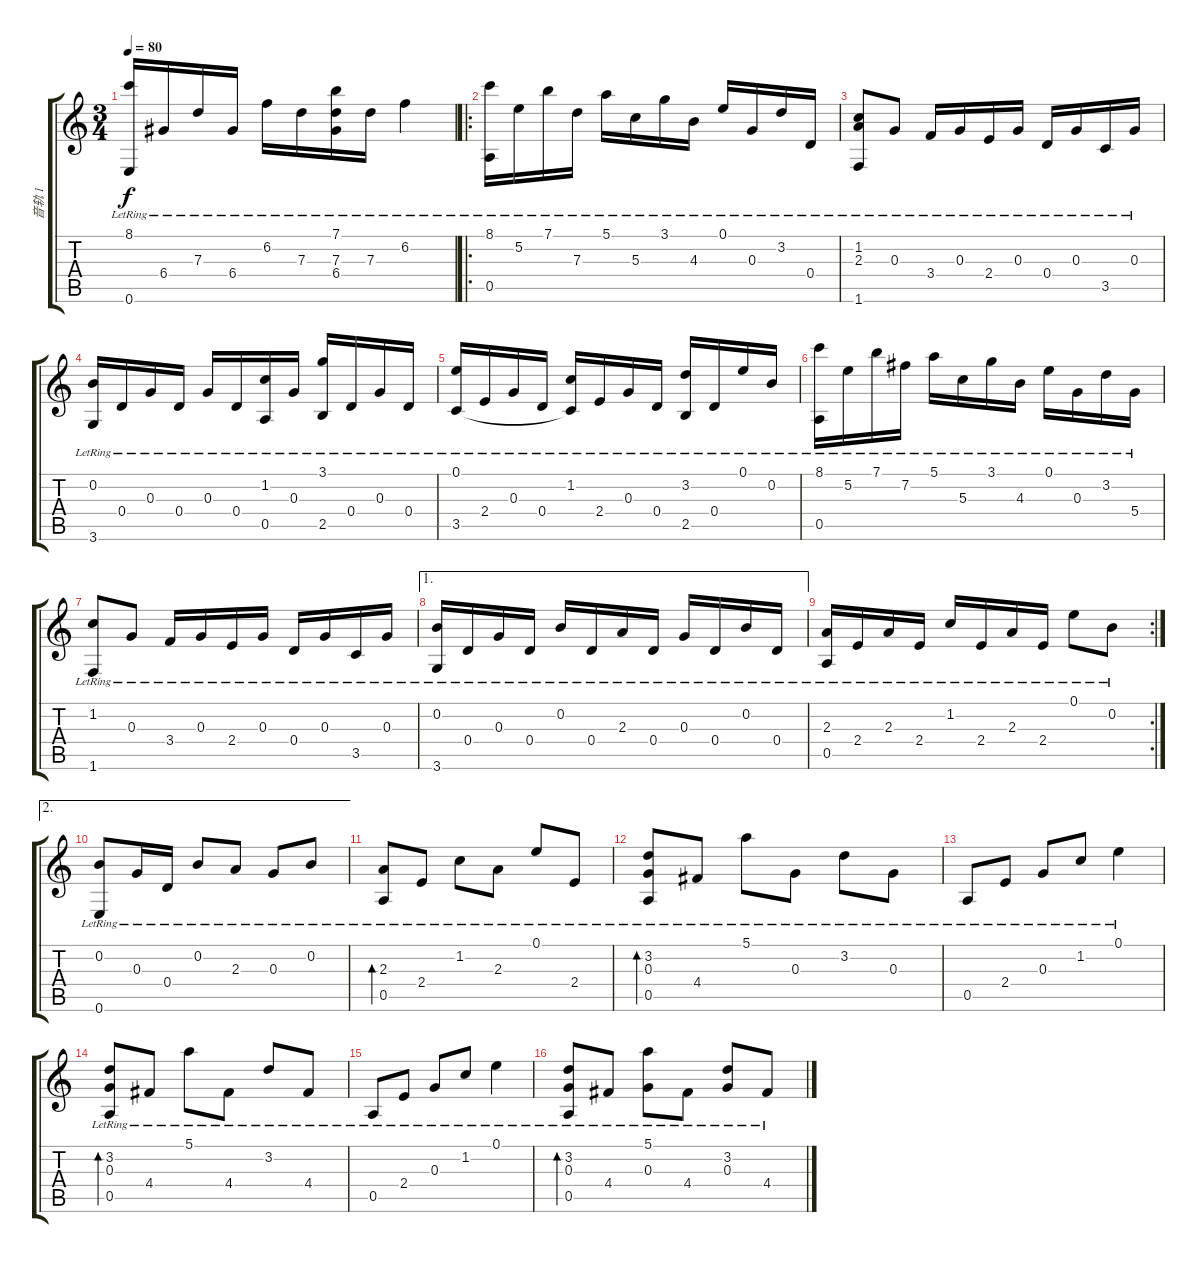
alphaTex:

\track ("音轨 1" "音轨 1") {instrument acousticguitarsteel}
\staff {score tabs}
\tuning (E4 B3 G3 D3 A2 E2) {hide}
\ts (3 4)
\tempo 80
\clef g2
\ks c
(8.1{lr} 0.6{lr}).16{dy f} 6.4{lr}.16 7.3{lr}.16 6.4{lr}.16 6.2{lr}.16 7.3{lr}.16 (7.1{lr} 7.3{lr} 6.4{lr}).16 7.3{lr}.16 6.2{lr}.4 |
\ro
(8.1{lr} 0.5{lr}).16 5.2{lr}.16 7.1{lr}.16 7.3{lr}.16 5.1{lr}.16 5.3{lr}.16 3.1{lr}.16 4.3{lr}.16 0.1{lr}.16 0.3{lr}.16 3.2{lr}.16 0.4{lr}.16 |
(1.2{lr} 2.3{lr} 1.6{lr}).8 0.3{lr}.8 3.4{lr}.16 0.3{lr}.16 2.4{lr}.16 0.3{lr}.16 0.4{lr}.16 0.3{lr}.16 3.5{lr}.16 0.3{lr}.16 |
(0.2{lr} 3.6{lr}).16 0.4{lr}.16 0.3{lr}.16 0.4{lr}.16 0.3{lr}.16 0.4{lr}.16 (1.2{lr} 0.5{lr}).16 0.3{lr}.16 (3.1{lr} 2.5{lr}).16 0.4{lr}.16 0.3{lr}.16 0.4{lr}.16 |
(0.1{lr} 3.5{lr}).16 2.4{lr}.16 0.3{lr}.16 0.4{lr}.16 (1.2{lr} 3.5{t}).16 2.4{lr}.16 0.3{lr}.16 0.4{lr}.16 (3.2{lr} 2.5{lr}).16 0.4{lr}.16 0.1{lr}.16 0.2{lr}.16 |
(8.1{lr} 0.5{lr}).16 5.2{lr}.16 7.1{lr}.16 7.2{lr}.16 5.1{lr}.16 5.3{lr}.16 3.1{lr}.16 4.3{lr}.16 0.1{lr}.16 0.3{lr}.16 3.2{lr}.16 5.4{lr}.16 |
(1.2{lr} 1.6{lr}).8 0.3{lr}.8 3.4{lr}.16 0.3{lr}.16 2.4{lr}.16 0.3{lr}.16 0.4{lr}.16 0.3{lr}.16 3.5{lr}.16 0.3{lr}.16 |
\ae 1
(0.2{lr} 3.6{lr}).16 0.4{lr}.16 0.3{lr}.16 0.4{lr}.16 0.2{lr}.16 0.4{lr}.16 2.3{lr}.16 0.4{lr}.16 0.3{lr}.16 0.4{lr}.16 0.2{lr}.16 0.4{lr}.16 |
\rc 2
(2.3{lr} 0.5{lr}).16 2.4{lr}.16 2.3{lr}.16 2.4{lr}.16 1.2{lr}.16 2.4{lr}.16 2.3{lr}.16 2.4{lr}.16 0.1{lr}.8 0.2{lr}.8 |
\ae 2
(0.2{lr} 0.6{lr}).8 0.3{lr}.16 0.4{lr}.16 0.2{lr}.8 2.3{lr}.8 0.3{lr}.8 0.2{lr}.8 |
(2.3{lr} 0.5{lr}).8{bd 240} 2.4{lr}.8 1.2{lr}.8 2.3{lr}.8 0.1{lr}.8 2.4{lr}.8 |
(3.2{lr} 0.3{lr} 0.5{lr}).8{bd 240} 4.4{lr}.8 5.1{lr}.8 0.3{lr}.8 3.2{lr}.8 0.3{lr}.8 |
0.5{lr}.8 2.4{lr}.8 0.3{lr}.8 1.2{lr}.8 0.1{lr}.4 |
(3.2{lr} 0.3{lr} 0.5{lr}).8{bd 240} 4.4{lr}.8 5.1{lr}.8 4.4{lr}.8 3.2{lr}.8 4.4{lr}.8 |
0.5{lr}.8 2.4{lr}.8 0.3{lr}.8 1.2{lr}.8 0.1{lr}.4 |
(3.2{lr} 0.3{lr} 0.5{lr}).8{bd 240} 4.4{lr}.8 (5.1{lr} 0.3{lr}).8 4.4{lr}.8 (3.2{lr} 0.3{lr}).8 4.4{lr}.8
